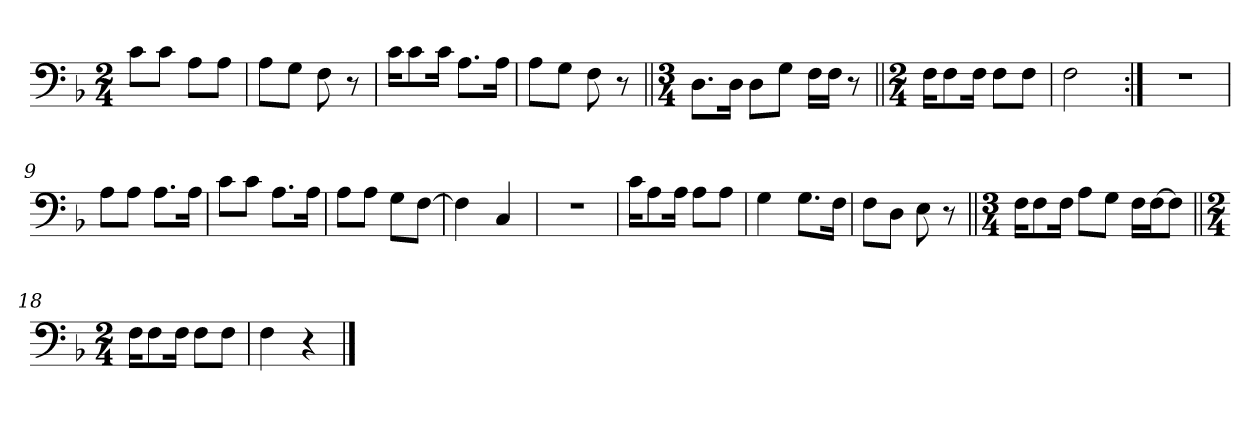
**kern
*part1
*staff1
*clefF4
*k[b-]
*M2/4
=1
8c\L
8c\J
8A\L
8A\J
=2
8A\L
8G\J
8F\
8r
=3
16c\KL
8c\
16c\Jk
8.A\L
16A\Jk
=4
8A\L
8G\J
8F\
8r
=5||
*M3/4
8.D\L
16D\Jk
8D\L
8G\J
16F\LL
16F\JJ
8r
=6||
*M2/4
16F\KL
8F\
16F\Jk
8F\L
8F\J
=7
2F\
=8:|!
2r
=9
8A\L
8A\J
8.A\L
16A\Jk
=10
8c\L
8c\J
8.A\L
16A\Jk
=11
8A\L
8A\J
8G\L
[8F\J
=12
4F\]
4C/
=13
2r
=14
16c\KL
8A\
16A\Jk
8A\L
8A\J
=15
4G\
8.G\L
16F\Jk
=16
8F\L
8D\J
8E\
8r
=17||
*M3/4
16F\KL
8F\
16F\Jk
8A\L
8G\J
16F\LL
[16F\J
8F\J]
=18||
*M2/4
16F\KL
8F\
16F\Jk
8F\L
8F\J
=19
4F\
4r
==
*-
